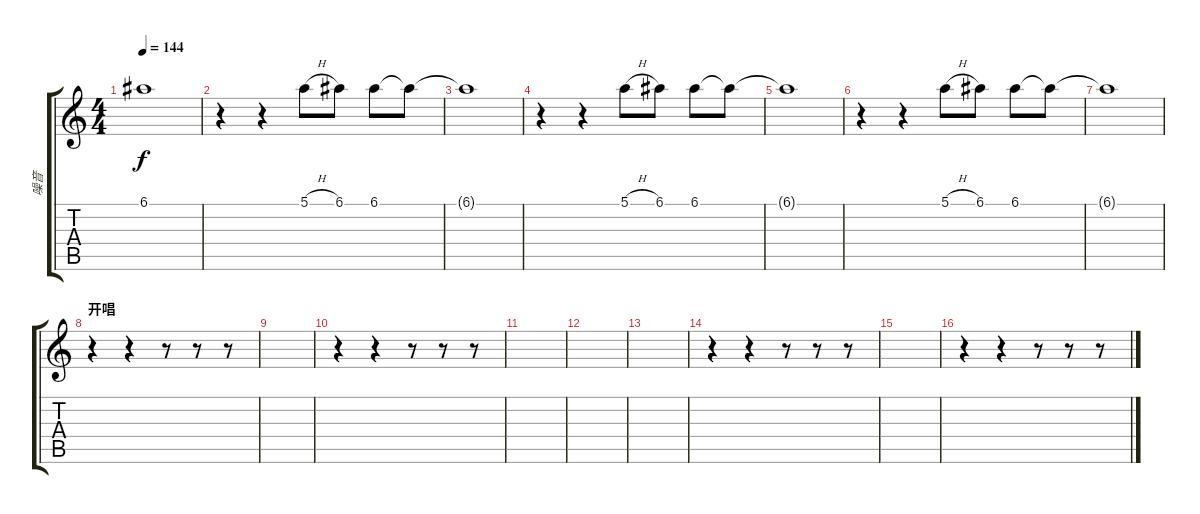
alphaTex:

\track ("噪音" "噪音") {instrument electricguitarmuted}
\staff {score tabs}
\tuning (E4 B3 G3 D3 A2 E2) {hide}
\ts (4 4)
\tempo 144
\clef g2
\ks c
6.1{t}.1{dy f} |
r.4 r.4 5.1{h}.8 6.1.8 6.1.8 6.1{t}.8 |
6.1{t}.1 |
r.4 r.4 5.1{h}.8 6.1.8 6.1.8 6.1{t}.8 |
6.1{t}.1 |
r.4 r.4 5.1{h}.8 6.1.8 6.1.8 6.1{t}.8 |
6.1{t}.1 |
\section ("" "开唱")
r.4 r.4 r.8 r.8 r.8 |
|
r.4 r.4 r.8 r.8 r.8 |
|
|
|
r.4 r.4 r.8 r.8 r.8 |
|
r.4 r.4 r.8 r.8 r.8
